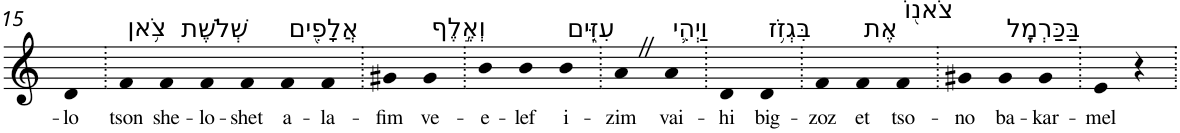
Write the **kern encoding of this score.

**kern	**text
*part1	*part1
*staff1	*staff1
*I"Piano	*
*I'Pno	*
!!LO:PB:g=z
*clefG2	*
*k[]	*
=15	=15
!	!LO:LY:b
4d	-lo
=16.	=16.
!LO:TX:a:t=צֹ֥אן	!
!	!LO:LY:b
4f	tson
!LO:TX:a:t=שְׁלֹשֶׁת	!
!	!LO:LY:b
4f	she-
!	!LO:LY:b
4f	-lo-
!	!LO:LY:b
4f	-shet
!LO:TX:a:t=אֲלָפִ֖ים	!
!	!LO:LY:b
4f	a-
!	!LO:LY:b
4f	-la-
=17.	=17.
!	!LO:LY:b
4g#X	-fim
!LO:TX:a:t=וְאֶ֣לֶף	!
!	!LO:LY:b
4g#	ve-
=18.	=18.
!	!LO:LY:b
4b	-e-
!	!LO:LY:b
4b	-lef
!LO:TX:a:t=עִזִּ֑ים	!
!	!LO:LY:b
4b	i-
=19.	=19.
!	!LO:LY:b
4aZ	-zim
!LO:TX:a:t=וַיְהִ֛י	!
!	!LO:LY:b
4a	vai-
=20.	=20.
!	!LO:LY:b
4d	-hi
!LO:TX:a:t=בִּגְזֹ֥ז	!
!	!LO:LY:b
4d	big-
=21.	=21.
!	!LO:LY:b
4f	-zoz
!LO:TX:a:t=אֶת	!
!	!LO:LY:b
4f	et
!LO:TX:a:t=צֹאנ֖וֹ	!
!	!LO:LY:b
4f	tso-
=22.	=22.
!	!LO:LY:b
4g#X	-no
!LO:TX:a:t=בַּכַּרְמֶֽל	!
!	!LO:LY:b
4g#	ba-
!	!LO:LY:b
4g#	-kar-
=23.	=23.
!	!LO:LY:b
4e	-mel
4r	.
=.	=.
*-	*-
